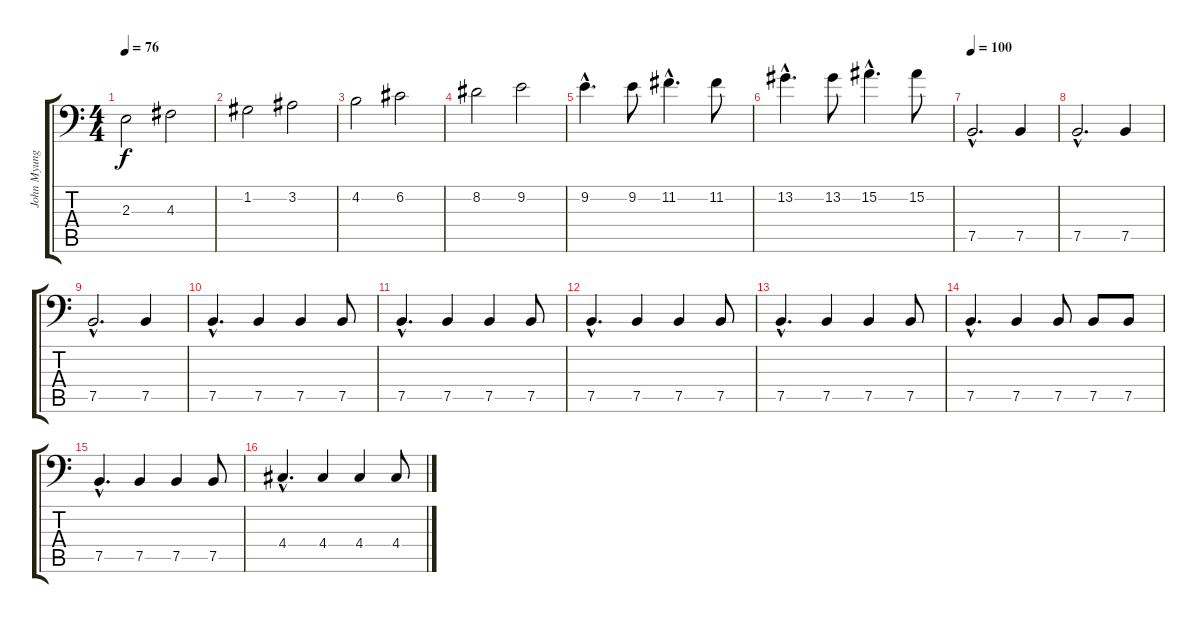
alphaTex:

\track ("John Myung - 6 Strings Bass" "John Myung") {instrument electricbassfinger}
\staff {score tabs}
\tuning (C3 G2 D2 A1 E1 B0) {hide}
\ts (4 4)
\tempo 76
\clef f4
\ks c
2.3.2{dy f} 4.3.2 |
1.2.2 3.2.2 |
4.2.2 6.2.2 |
8.2.2 9.2.2 |
9.2{hac}.4{d} 9.2.8 11.2{hac}.4{d} 11.2.8 |
13.2{hac}.4{d} 13.2.8 15.2{hac}.4{d} 15.2.8 |
\tempo 100
7.5{hac}.2{d} 7.5.4 |
7.5{hac}.2{d} 7.5.4 |
7.5{hac}.2{d} 7.5.4 |
7.5{hac}.4{d} 7.5.4 7.5.4 7.5.8 |
7.5{hac}.4{d} 7.5.4 7.5.4 7.5.8 |
7.5{hac}.4{d} 7.5.4 7.5.4 7.5.8 |
7.5{hac}.4{d} 7.5.4 7.5.4 7.5.8 |
7.5{hac}.4{d} 7.5.4 7.5.8 7.5.8 7.5.8 |
7.5{hac}.4{d} 7.5.4 7.5.4 7.5.8 |
4.4{hac}.4{d} 4.4.4 4.4.4 4.4.8
